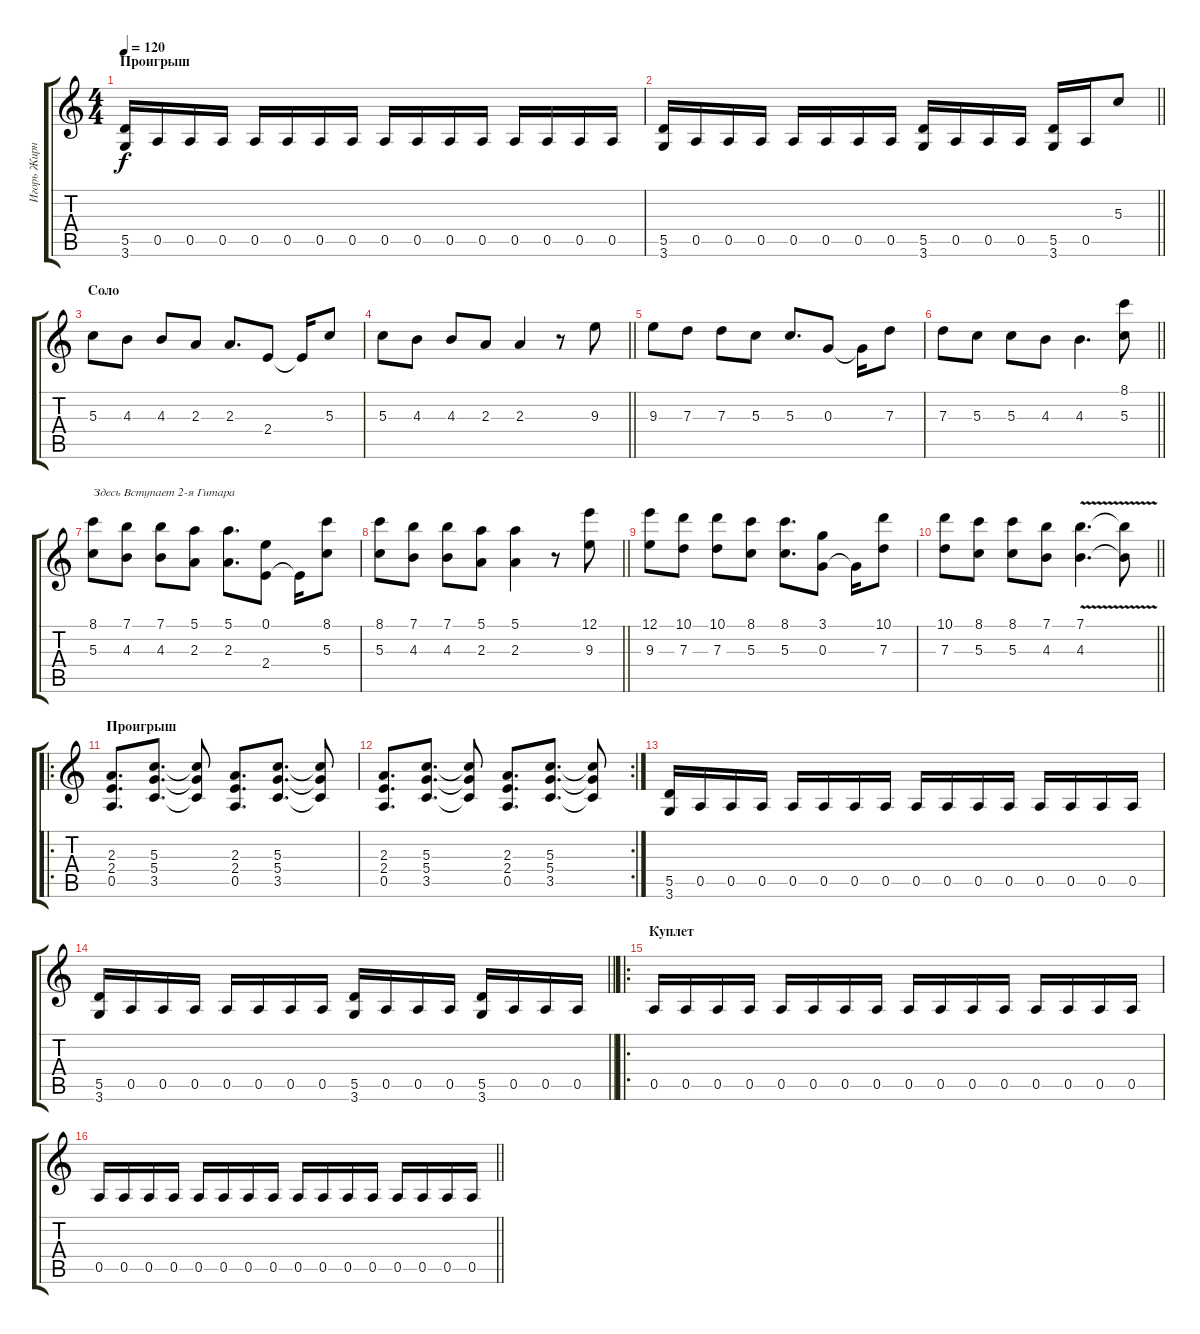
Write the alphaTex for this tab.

\track ("Игорь Жирнов" "Игорь Жирн") {instrument distortionguitar}
\staff {score tabs}
\tuning (E4 B3 G3 D3 A2 E2) {hide}
\ts (4 4)
\section ("" "Проигрыш")
\tempo 120
\clef g2
\ks c
(5.5 3.6).16{dy f} 0.5.16 0.5.16 0.5.16 0.5.16 0.5.16 0.5.16 0.5.16 0.5.16 0.5.16 0.5.16 0.5.16 0.5.16 0.5.16 0.5.16 0.5.16 |
\barLineRight lightlight
(5.5 3.6).16 0.5.16 0.5.16 0.5.16 0.5.16 0.5.16 0.5.16 0.5.16 (5.5 3.6).16 0.5.16 0.5.16 0.5.16 (5.5 3.6).16 0.5.16 5.3.8 |
\section ("" "Соло")
5.3.8 4.3.8 4.3.8 2.3.8 2.3.8{d} 2.4.8 2.4{t}.16 5.3.8 |
\barLineRight lightlight
5.3.8 4.3.8 4.3.8 2.3.8 2.3.4 r.8 9.3.8 |
9.3.8 7.3.8 7.3.8 5.3.8 5.3.8{d} 0.3.8 0.3{t}.16 7.3.8 |
\barLineRight lightlight
7.3.8 5.3.8 5.3.8 4.3.8 4.3.4{d} (8.1 5.3).8 |
(8.1 5.3).8{txt "Здесь Вступает 2-я Гитара"} (7.1 4.3).8 (7.1 4.3).8 (5.1 2.3).8 (5.1 2.3).8{d} (0.1 2.4).8 2.4{t}.16 (8.1 5.3).8 |
\barLineRight lightlight
(8.1 5.3).8 (7.1 4.3).8 (7.1 4.3).8 (5.1 2.3).8 (5.1 2.3).4 r.8 (12.1 9.3).8 |
(12.1 9.3).8 (10.1 7.3).8 (10.1 7.3).8 (8.1 5.3).8 (8.1 5.3).8{d} (3.1 0.3).8 0.3{t}.16 (10.1 7.3).8 |
\barLineRight lightlight
(10.1 7.3).8 (8.1 5.3).8 (8.1 5.3).8 (7.1 4.3).8 (7.1{v} 4.3).4{d} (7.1{t} 4.3{t}).8 |
\ro
\section ("" "Проигрыш")
(2.3 2.4 0.5).8{d} (5.3 5.4 3.5).8{d} (5.3{t} 5.4{t} 3.5{t}).8 (2.3 2.4 0.5).8{d} (5.3 5.4 3.5).8{d} (5.3{t} 5.4{t} 3.5{t}).8 |
\rc 2
(2.3 2.4 0.5).8{d} (5.3 5.4 3.5).8{d} (5.3{t} 5.4{t} 3.5{t}).8 (2.3 2.4 0.5).8{d} (5.3 5.4 3.5).8{d} (5.3{t} 5.4{t} 3.5{t}).8 |
(5.5 3.6).16 0.5.16 0.5.16 0.5.16 0.5.16 0.5.16 0.5.16 0.5.16 0.5.16 0.5.16 0.5.16 0.5.16 0.5.16 0.5.16 0.5.16 0.5.16 |
\barLineRight lightlight
(5.5 3.6).16 0.5.16 0.5.16 0.5.16 0.5.16 0.5.16 0.5.16 0.5.16 (5.5 3.6).16 0.5.16 0.5.16 0.5.16 (5.5 3.6).16 0.5.16 0.5.16 0.5.16 |
\ro
\section ("" "Куплет")
0.5.16 0.5.16 0.5.16 0.5.16 0.5.16 0.5.16 0.5.16 0.5.16 0.5.16 0.5.16 0.5.16 0.5.16 0.5.16 0.5.16 0.5.16 0.5.16 |
\barLineRight lightlight
0.5.16 0.5.16 0.5.16 0.5.16 0.5.16 0.5.16 0.5.16 0.5.16 0.5.16 0.5.16 0.5.16 0.5.16 0.5.16 0.5.16 0.5.16 0.5.16
